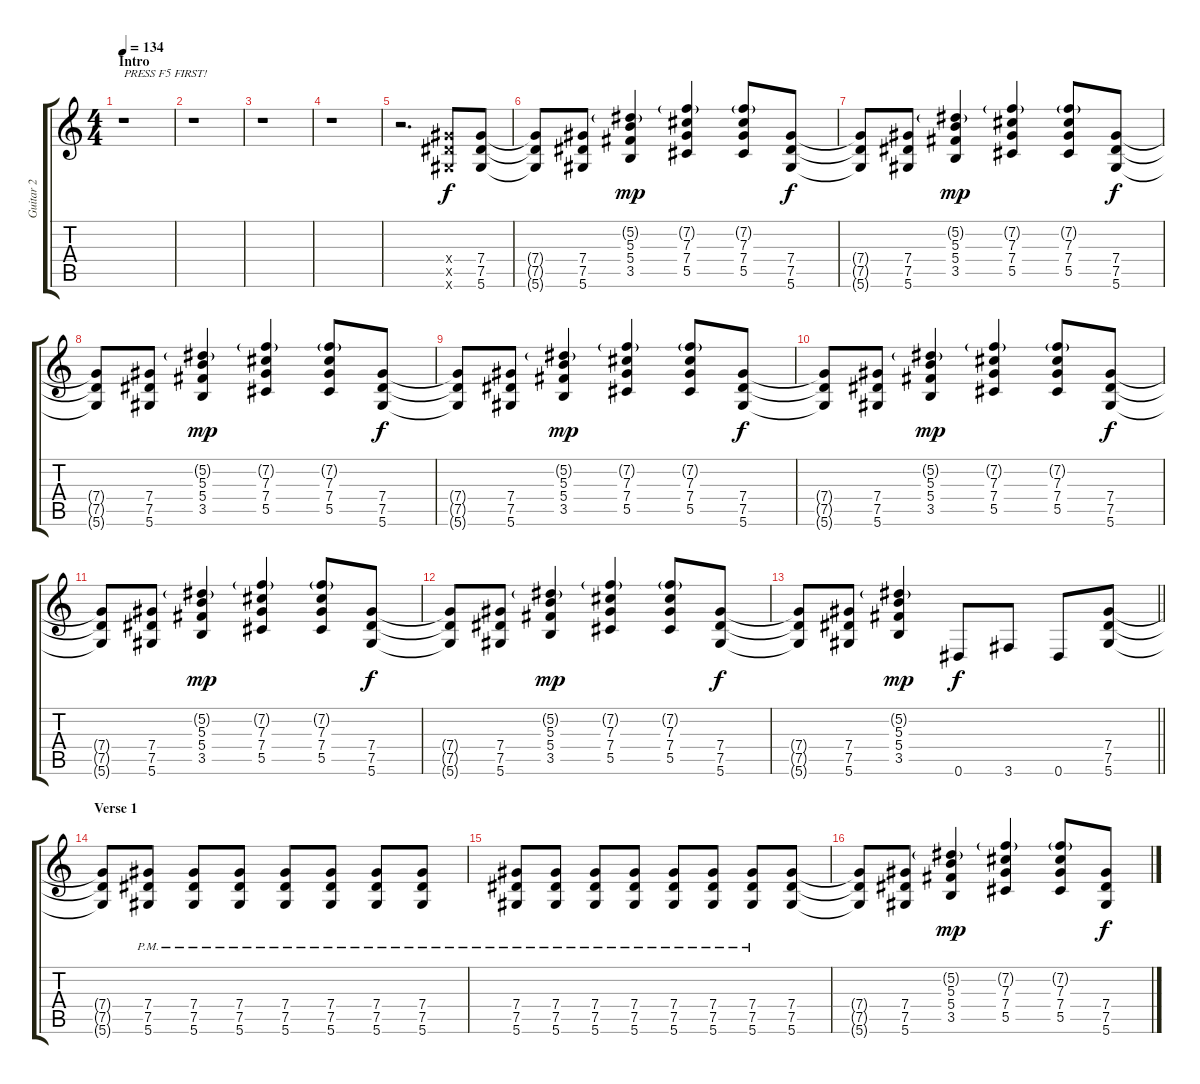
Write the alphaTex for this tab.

\track ("Guitar 2" "Guitar 2") {instrument overdrivenguitar}
\staff {score tabs}
\tuning (Eb4 Bb3 Gb3 Db3 Ab2 Eb2) {hide}
\ts (4 4)
\section ("" "Intro")
\tempo 134
\clef g2
\ks c
r.1{txt "PRESS F5 FIRST!" dy f instrument overdrivenguitar} |
r.1 |
r.1 |
r.1 |
r.2{d} (7.4{x} 7.5{x} 5.6{x}).8 (7.4 7.5 5.6).8 |
(7.4{t} 7.5{t} 5.6{t}).8 (7.4 7.5 5.6).8 (5.2{g} 5.3 5.4 3.5).4{dy mp} (7.2{g} 7.3 7.4 5.5).4 (7.2{g} 7.3 7.4 5.5).8 (7.4 7.5 5.6).8{dy f} |
(7.4{t} 7.5{t} 5.6{t}).8 (7.4 7.5 5.6).8 (5.2{g} 5.3 5.4 3.5).4{dy mp} (7.2{g} 7.3 7.4 5.5).4 (7.2{g} 7.3 7.4 5.5).8 (7.4 7.5 5.6).8{dy f} |
(7.4{t} 7.5{t} 5.6{t}).8 (7.4 7.5 5.6).8 (5.2{g} 5.3 5.4 3.5).4{dy mp} (7.2{g} 7.3 7.4 5.5).4 (7.2{g} 7.3 7.4 5.5).8 (7.4 7.5 5.6).8{dy f} |
(7.4{t} 7.5{t} 5.6{t}).8 (7.4 7.5 5.6).8 (5.2{g} 5.3 5.4 3.5).4{dy mp} (7.2{g} 7.3 7.4 5.5).4 (7.2{g} 7.3 7.4 5.5).8 (7.4 7.5 5.6).8{dy f} |
(7.4{t} 7.5{t} 5.6{t}).8 (7.4 7.5 5.6).8 (5.2{g} 5.3 5.4 3.5).4{dy mp} (7.2{g} 7.3 7.4 5.5).4 (7.2{g} 7.3 7.4 5.5).8 (7.4 7.5 5.6).8{dy f} |
(7.4{t} 7.5{t} 5.6{t}).8 (7.4 7.5 5.6).8 (5.2{g} 5.3 5.4 3.5).4{dy mp} (7.2{g} 7.3 7.4 5.5).4 (7.2{g} 7.3 7.4 5.5).8 (7.4 7.5 5.6).8{dy f} |
(7.4{t} 7.5{t} 5.6{t}).8 (7.4 7.5 5.6).8 (5.2{g} 5.3 5.4 3.5).4{dy mp} (7.2{g} 7.3 7.4 5.5).4 (7.2{g} 7.3 7.4 5.5).8 (7.4 7.5 5.6).8{dy f} |
\barLineRight lightlight
(7.4{t} 7.5{t} 5.6{t}).8 (7.4 7.5 5.6).8 (5.2{g} 5.3 5.4 3.5).4{dy mp} 0.6.8{dy f} 3.6.8 0.6.8 (7.4 7.5 5.6).8 |
\section ("" "Verse 1")
(7.4{t} 7.5{t} 5.6{t}).8 (7.4{pm} 7.5{pm} 5.6{pm}).8 (7.4{pm} 7.5{pm} 5.6{pm}).8 (7.4{pm} 7.5{pm} 5.6{pm}).8 (7.4{pm} 7.5{pm} 5.6{pm}).8 (7.4{pm} 7.5{pm} 5.6{pm}).8 (7.4{pm} 7.5{pm} 5.6{pm}).8 (7.4{pm} 7.5{pm} 5.6{pm}).8 |
(7.4{pm} 7.5{pm} 5.6{pm}).8 (7.4{pm} 7.5{pm} 5.6{pm}).8 (7.4{pm} 7.5{pm} 5.6{pm}).8 (7.4{pm} 7.5{pm} 5.6{pm}).8 (7.4{pm} 7.5{pm} 5.6{pm}).8 (7.4{pm} 7.5{pm} 5.6{pm}).8 (7.4{pm} 7.5{pm} 5.6{pm}).8 (7.4 7.5 5.6).8 |
(7.4{t} 7.5{t} 5.6{t}).8 (7.4 7.5 5.6).8 (5.2{g} 5.3 5.4 3.5).4{dy mp} (7.2{g} 7.3 7.4 5.5).4 (7.2{g} 7.3 7.4 5.5).8 (7.4 7.5 5.6).8{dy f}
